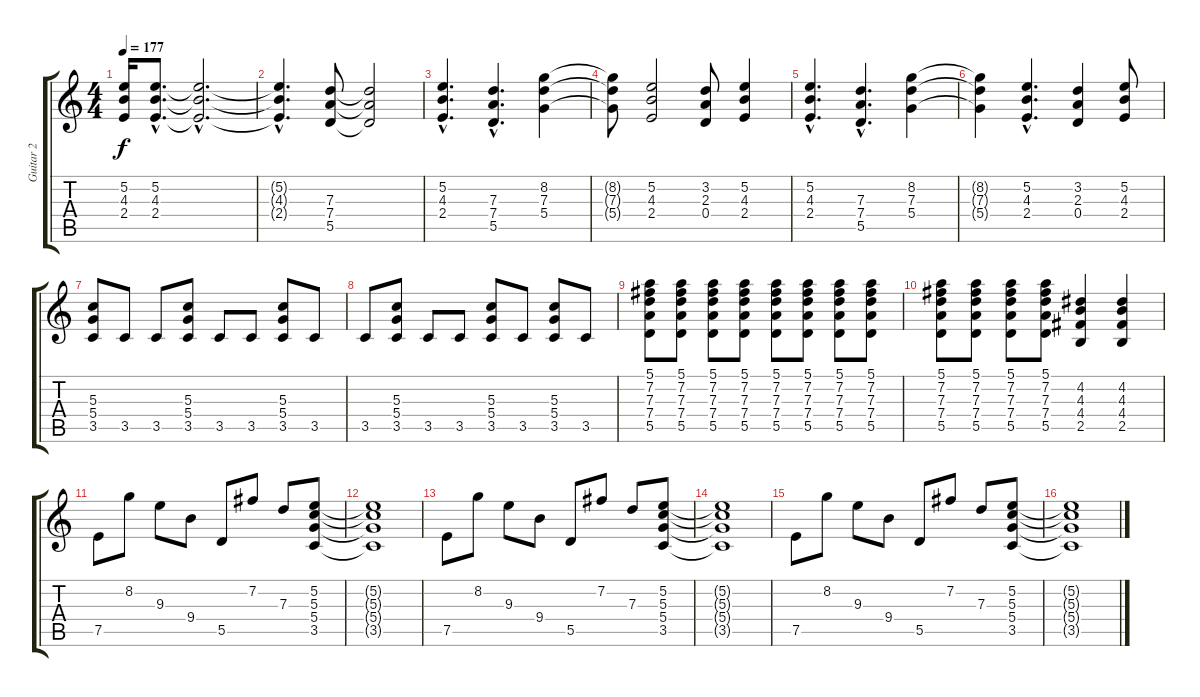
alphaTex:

\track ("Guitar 2" "Guitar 2") {instrument distortionguitar}
\staff {score tabs}
\tuning (E4 B3 G3 D3 A2 E2) {hide}
\ts (4 4)
\tempo 177
\clef g2
\ks c
(5.2 4.3 2.4).16{dy f} (5.2{hac} 4.3{hac} 2.4{hac}).8{d} (5.2{hac t} 4.3{hac t} 2.4{hac t}).2{d} |
(5.2{hac t} 4.3{hac t} 2.4{hac t}).4{d} (7.3 7.4 5.5).8 (7.3{t} 7.4{t} 5.5{t}).2 |
(5.2{hac} 4.3{hac} 2.4{hac}).4{d} (7.3{hac} 7.4{hac} 5.5{hac}).4{d} (8.2 7.3 5.4).4 |
(8.2{t} 7.3{t} 5.4{t}).8 (5.2 4.3 2.4).2 (3.2 2.3 0.4).8 (5.2 4.3 2.4).4 |
(5.2{hac} 4.3{hac} 2.4{hac}).4{d} (7.3{hac} 7.4{hac} 5.5{hac}).4{d} (8.2 7.3 5.4).4 |
(8.2{t} 7.3{t} 5.4{t}).4 (5.2{hac} 4.3{hac} 2.4{hac}).4{d} (3.2 2.3 0.4).4 (5.2 4.3 2.4).8 |
(5.3 5.4 3.5).8 3.5.8 3.5.8 (5.3 5.4 3.5).8 3.5.8 3.5.8 (5.3 5.4 3.5).8 3.5.8 |
3.5.8 (5.3 5.4 3.5).8 3.5.8 3.5.8 (5.3 5.4 3.5).8 3.5.8 (5.3 5.4 3.5).8 3.5.8 |
(5.1 7.2 7.3 7.4 5.5).8 (5.1 7.2 7.3 7.4 5.5).8 (5.1 7.2 7.3 7.4 5.5).8 (5.1 7.2 7.3 7.4 5.5).8 (5.1 7.2 7.3 7.4 5.5).8 (5.1 7.2 7.3 7.4 5.5).8 (5.1 7.2 7.3 7.4 5.5).8 (5.1 7.2 7.3 7.4 5.5).8 |
(5.1 7.2 7.3 7.4 5.5).8 (5.1 7.2 7.3 7.4 5.5).8 (5.1 7.2 7.3 7.4 5.5).8 (5.1 7.2 7.3 7.4 5.5).8 (4.2 4.3 4.4 2.5).4 (4.2 4.3 4.4 2.5).4 |
7.5.8 8.2.8 9.3.8 9.4.8 5.5.8 7.2.8 7.3.8 (5.2 5.3 5.4 3.5).8 |
(5.2{t} 5.3{t} 5.4{t} 3.5{t}).1 |
7.5.8 8.2.8 9.3.8 9.4.8 5.5.8 7.2.8 7.3.8 (5.2 5.3 5.4 3.5).8 |
(5.2{t} 5.3{t} 5.4{t} 3.5{t}).1 |
7.5.8 8.2.8 9.3.8 9.4.8 5.5.8 7.2.8 7.3.8 (5.2 5.3 5.4 3.5).8 |
(5.2{t} 5.3{t} 5.4{t} 3.5{t}).1
